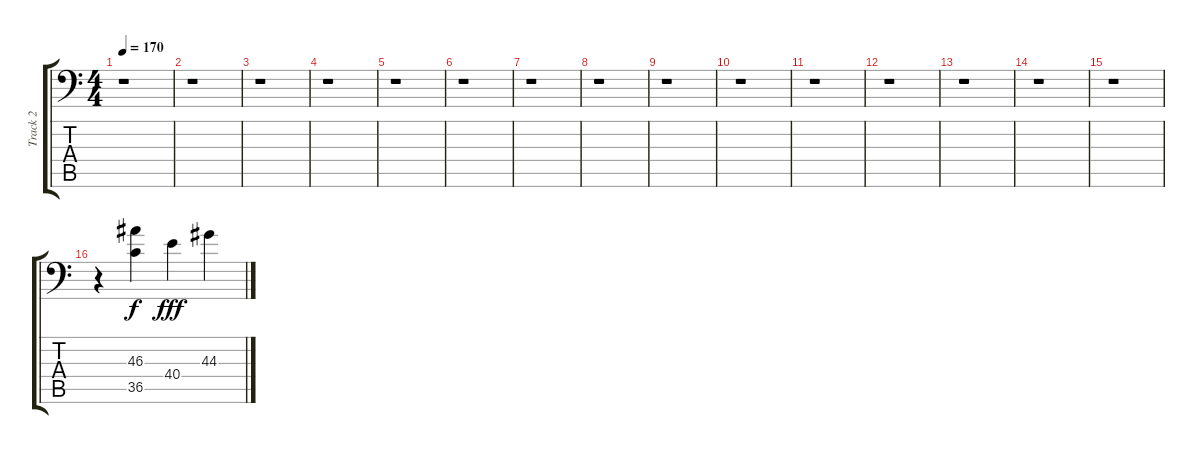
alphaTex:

\track ("Track 2" "Track 2") {instrument acousticgrandpiano}
\staff {score tabs}
\tuning (C-1 C-1 C-1 C-1 C-1 C-1) {hide}
\ts (4 4)
\tempo 170
\clef f4
\ks c
r.1{dy f} |
r.1 |
r.1 |
r.1 |
r.1 |
r.1 |
r.1 |
r.1 |
r.1 |
r.1 |
r.1 |
r.1 |
r.1 |
r.1 |
r.1 |
r.4 (46.3 36.5).4 40.4.4{dy fff} 44.3.4
